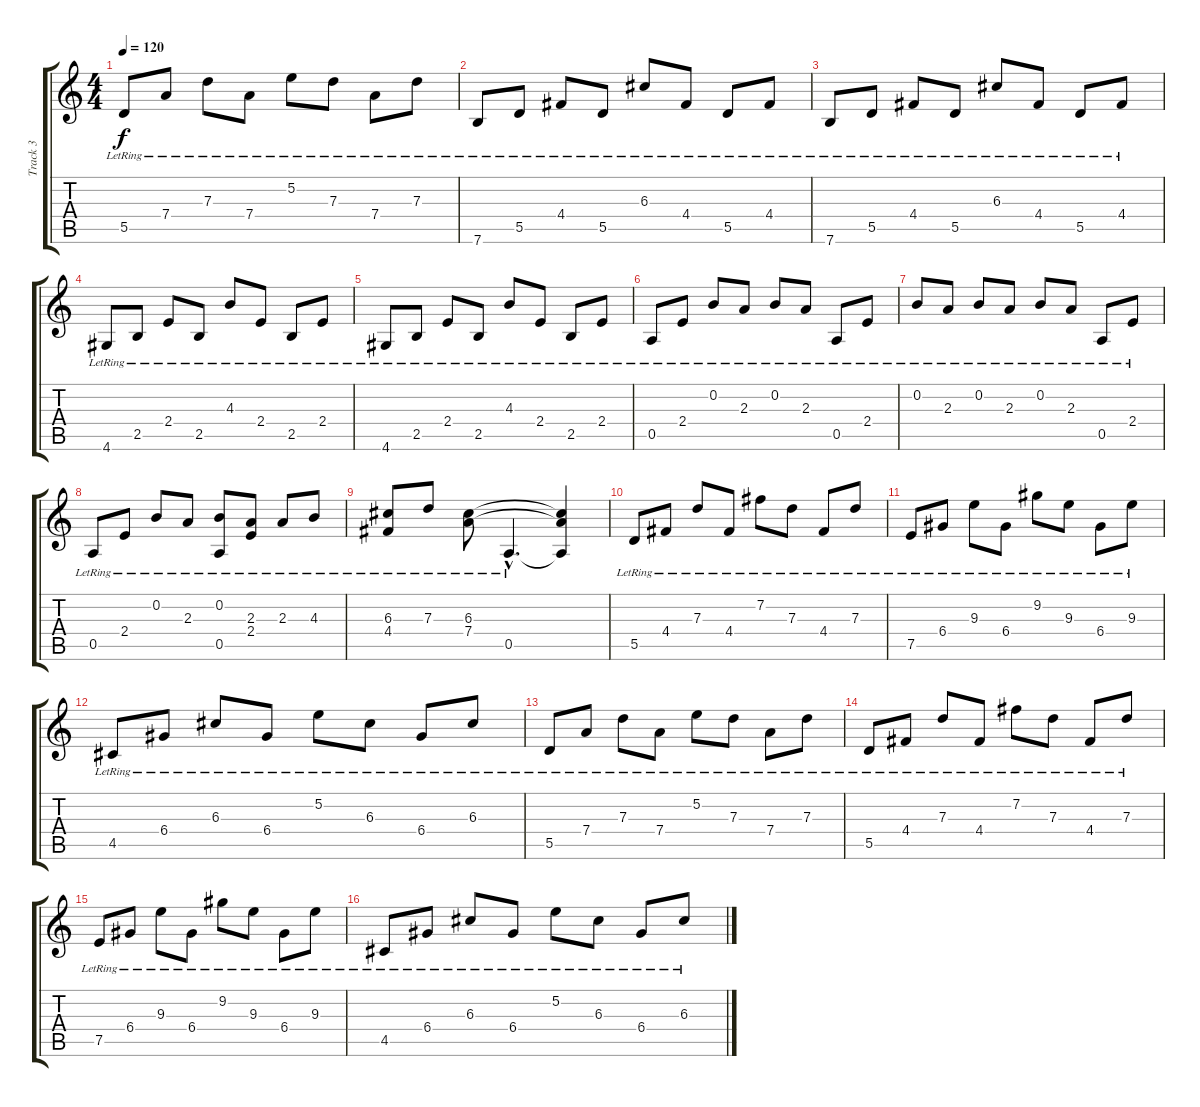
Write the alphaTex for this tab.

\track ("Track 3" "Track 3") {instrument acousticguitarsteel}
\staff {score tabs}
\tuning (E4 B3 G3 D3 A2 E2) {hide}
\ts (4 4)
\tempo 120
\clef g2
\ks c
5.5{lr}.8{dy f} 7.4{lr}.8 7.3{lr}.8 7.4{lr}.8 5.2{lr}.8 7.3{lr}.8 7.4{lr}.8 7.3{lr}.8 |
7.6{lr}.8 5.5{lr}.8 4.4{lr}.8 5.5{lr}.8 6.3{lr}.8 4.4{lr}.8 5.5{lr}.8 4.4{lr}.8 |
7.6{lr}.8 5.5{lr}.8 4.4{lr}.8 5.5{lr}.8 6.3{lr}.8 4.4{lr}.8 5.5{lr}.8 4.4{lr}.8 |
4.6{lr}.8 2.5{lr}.8 2.4{lr}.8 2.5{lr}.8 4.3{lr}.8 2.4{lr}.8 2.5{lr}.8 2.4{lr}.8 |
4.6{lr}.8 2.5{lr}.8 2.4{lr}.8 2.5{lr}.8 4.3{lr}.8 2.4{lr}.8 2.5{lr}.8 2.4{lr}.8 |
0.5{lr}.8 2.4{lr}.8 0.2{lr}.8 2.3{lr}.8 0.2{lr}.8 2.3{lr}.8 0.5{lr}.8 2.4{lr}.8 |
0.2{lr}.8 2.3{lr}.8 0.2{lr}.8 2.3{lr}.8 0.2{lr}.8 2.3{lr}.8 0.5{lr}.8 2.4{lr}.8 |
0.5{lr}.8 2.4{lr}.8 0.2{lr}.8 2.3{lr}.8 (0.2 0.5{lr}).8 (2.3 2.4{lr}).8 2.3{lr}.8 4.3{lr}.8 |
(6.3{lr} 4.4{lr}).8 7.3{lr}.8 (6.3{lr} 7.4{lr}).8 0.5{hac lr}.4{d} (6.3{t} 7.4{t} 0.5{t}).4 |
5.5{lr}.8 4.4{lr}.8 7.3{lr}.8 4.4{lr}.8 7.2{lr}.8 7.3{lr}.8 4.4{lr}.8 7.3{lr}.8 |
7.5{lr}.8 6.4{lr}.8 9.3{lr}.8 6.4{lr}.8 9.2{lr}.8 9.3{lr}.8 6.4{lr}.8 9.3{lr}.8 |
4.5{lr}.8 6.4{lr}.8 6.3{lr}.8 6.4{lr}.8 5.2{lr}.8 6.3{lr}.8 6.4{lr}.8 6.3{lr}.8 |
5.5{lr}.8 7.4{lr}.8 7.3{lr}.8 7.4{lr}.8 5.2{lr}.8 7.3{lr}.8 7.4{lr}.8 7.3{lr}.8 |
5.5{lr}.8 4.4{lr}.8 7.3{lr}.8 4.4{lr}.8 7.2{lr}.8 7.3{lr}.8 4.4{lr}.8 7.3{lr}.8 |
7.5{lr}.8 6.4{lr}.8 9.3{lr}.8 6.4{lr}.8 9.2{lr}.8 9.3{lr}.8 6.4{lr}.8 9.3{lr}.8 |
4.5{lr}.8 6.4{lr}.8 6.3{lr}.8 6.4{lr}.8 5.2{lr}.8 6.3{lr}.8 6.4{lr}.8 6.3{lr}.8
